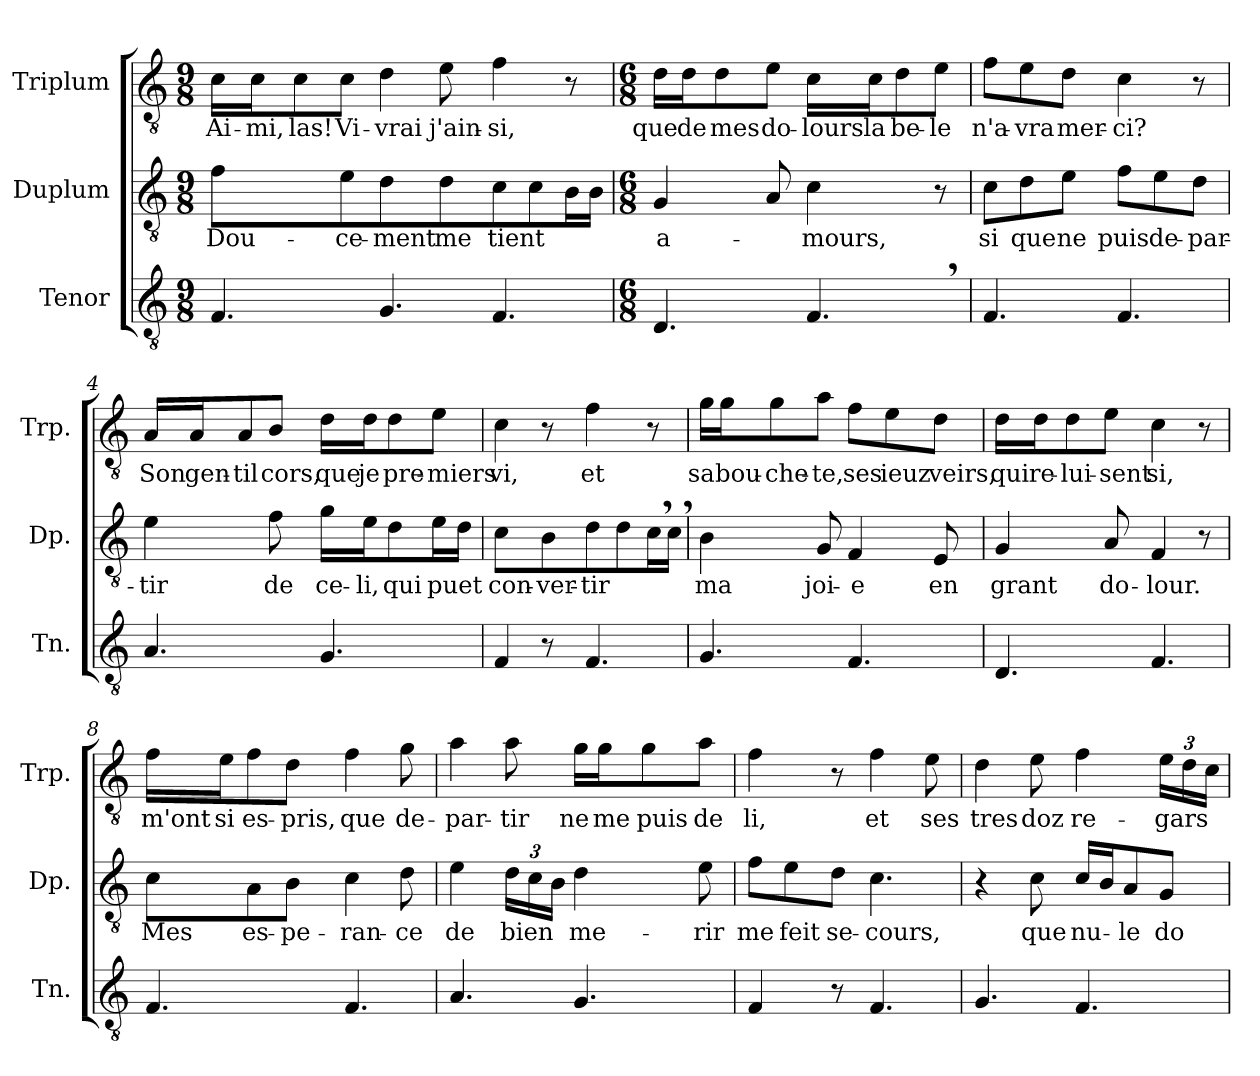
**kern	**kern	**text	**kern	**text
*part3	*part2	*part2	*part1	*part1
*staff3	*staff2	*staff2	*staff1	*staff1
*I"Tenor	*I"Duplum	*	*I"Triplum	*
*I'Tn.	*I'Dp.	*	*I'Trp.	*
*clefGv2	*clefGv2	*	*clefGv2	*
*k[]	*k[]	*	*k[]	*
*M9/8	*M9/8	*	*M9/8	*
=1	=1	=1	=1	=1
!	!	!LO:LY:b	!	!LO:LY:b
4.F/	4f\	Dou-	16c\LL	Ai-
!	!	!	!	!LO:LY:b
.	.	.	16c\J	-mi,
!	!	!	!	!LO:LY:b
.	.	.	8c\	las!
!	!	!LO:LY:b	!	!LO:LY:b
.	8e\	-ce-	8c\J	Vi-
!	!	!LO:LY:b	!	!LO:LY:b
4.G/	4d\	-ment	4d\	-vrai
!	!	!LO:LY:b	!	!LO:LY:b
.	8d\	me	8e\	j'ain-
!	!	!LO:LY:b	!	!LO:LY:b
4.F/	8c\L	tient	4f\	-si,
.	8c\	.	.	.
*	*tremolo	*	*	*
.	16B\	.	8r	.
.	16B\JJ	.	.	.
*	*Xtremolo	*	*	*
=2	=2	=2	=2	=2
*M6/8	*M6/8	*	*M6/8	*
!	!	!LO:LY:b	!	!LO:LY:b
4.D/	4G/	a-	16d\LL	que
!	!	!	!	!LO:LY:b
.	.	.	16d\J	de
!	!	!	!	!LO:LY:b
.	.	.	8d\	mes
!	!	!	!	!LO:LY:b
.	8A/	.	8e\J	do-
!	!	!LO:LY:b	!	!LO:LY:b
4.F,/	4c\	-mours,	16c\LL	-lours
!	!	!	!	!LO:LY:b
.	.	.	16c\J	la
!	!	!	!	!LO:LY:b
.	.	.	8d\	be-
!	!	!	!	!LO:LY:b
.	8r	.	8e\J	-le
=3	=3	=3	=3	=3
!	!	!LO:LY:b	!	!LO:LY:b
4.F/	8c\L	si	8f\L	n'a-
!	!	!LO:LY:b	!	!LO:LY:b
.	8d\	que	8e\	-vra
!	!	!LO:LY:b	!	!LO:LY:b
.	8e\J	ne	8d\J	mer-
!	!	!LO:LY:b	!	!LO:LY:b
4.F/	8f\L	puis	4c\	-ci?
!	!	!LO:LY:b	!	!
.	8e\	de-	.	.
!	!	!LO:LY:b	!	!
.	8d\J	-par-	8r	.
!!LO:LB:g=z
=4	=4	=4	=4	=4
!	!	!LO:LY:b	!	!LO:LY:b
4.A/	4e\	-tir	16A/LL	Son
!	!	!	!	!LO:LY:b
.	.	.	16A/J	gen-
!	!	!	!	!LO:LY:b
.	.	.	8A/	-til
!	!	!LO:LY:b	!	!LO:LY:b
.	8f\	de	8B/J	cors,
!	!	!LO:LY:b	!	!LO:LY:b
4.G/	16g\LL	ce-	16d\LL	que
!	!	!LO:LY:b	!	!LO:LY:b
.	16e\J	-li,	16d\J	je
!	!	!LO:LY:b	!	!LO:LY:b
.	8d\	qui	8d\	pre-
!	!	!LO:LY:b	!	!LO:LY:b
.	16e\L	puet	8e\J	-miers
.	16d\JJ	.	.	.
=5	=5	=5	=5	=5
!	!	!LO:LY:b	!	!LO:LY:b
4F/	4c\	con-	4c\	vi,
!	!	!LO:LY:b	!	!
8r	8B\	-ver-	8r	.
!	!	!LO:LY:b	!	!LO:LY:b
4.F/	8d\L	-tir	4f\	et
.	8d\	.	.	.
*	*tremolo	*	*	*
.	16c,\	.	8r	.
.	16c,\JJ	.	.	.
*	*Xtremolo	*	*	*
=6	=6	=6	=6	=6
!	!	!LO:LY:b	!	!LO:LY:b
4.G/	4B\	ma	16g\LL	sa
!	!	!	!	!LO:LY:b
.	.	.	16g\J	bou-
!	!	!	!	!LO:LY:b
.	.	.	8g\	-che-
!	!	!LO:LY:b	!	!LO:LY:b
.	8G/	joi-	8a\J	-te,
!	!	!LO:LY:b	!	!LO:LY:b
4.F/	4F/	-e	8f\L	ses
!	!	!	!	!LO:LY:b
.	.	.	8e\	ieuz
!	!	!LO:LY:b	!	!LO:LY:b
.	8E/	en	8d\J	veirs,
=7	=7	=7	=7	=7
!	!	!LO:LY:b	!	!LO:LY:b
4.D/	4G/	grant	16d\LL	qui
!	!	!	!	!LO:LY:b
.	.	.	16d\J	re-
!	!	!	!	!LO:LY:b
.	.	.	8d\	-lui-
!	!	!LO:LY:b	!	!LO:LY:b
.	8A/	do-	8e\J	-sent
!	!	!LO:LY:b	!	!LO:LY:b
4.F/	4F/	-lour.	4c\	si,
.	8r	.	8r	.
!!LO:LB:g=z
=8	=8	=8	=8	=8
!	!	!LO:LY:b	!	!LO:LY:b
4.F/	8c\L	Mes	16f\LL	m'ont
!	!	!	!	!LO:LY:b
.	.	.	16e\J	si
!	!	!LO:LY:b	!	!LO:LY:b
.	8A\	es-	8f\	es-
!	!	!LO:LY:b	!	!LO:LY:b
.	8B\J	-pe-	8d\J	-pris,
!	!	!LO:LY:b	!	!LO:LY:b
4.F/	4c\	-ran-	4f\	que
!	!	!LO:LY:b	!	!LO:LY:b
.	8d\	-ce	8g\	de-
=9	=9	=9	=9	=9
!	!	!LO:LY:b	!	!LO:LY:b
4.A/	4e\	de	4a\	-par-
*	*Xbrackettup	*	*	*
!	!	!LO:LY:b	!	!LO:LY:b
.	24d\LL	bien	8a\	-tir
.	24c\	.	.	.
.	24B\JJ	.	.	.
!	!	!LO:LY:b	!	!LO:LY:b
4.G/	4d\	me-	16g\LL	ne
!	!	!	!	!LO:LY:b
.	.	.	16g\J	me
!	!	!	!	!LO:LY:b
.	.	.	8g\	puis
!	!	!LO:LY:b	!	!LO:LY:b
.	8e\	-rir	8a\J	de
=10	=10	=10	=10	=10
!	!	!LO:LY:b	!	!LO:LY:b
4F/	8f\L	me	4f\	li,
!	!	!LO:LY:b	!	!
.	8e\	feit	.	.
!	!	!LO:LY:b	!	!
8r	8d\J	se-	8r	.
!	!	!LO:LY:b	!	!LO:LY:b
4.F/	4.c\	-cours,	4f\	et
!	!	!	!	!LO:LY:b
.	.	.	8e\	ses
=11	=11	=11	=11	=11
!	!	!	!	!LO:LY:b
4.G/	4r	.	4d\	tres
!	!	!LO:LY:b	!	!LO:LY:b
.	8c\	que	8e\	doz
!	!	!LO:LY:b	!	!LO:LY:b
4.F/	16c/LL	nu-	4f\	re-
.	16B/J	.	.	.
!	!	!LO:LY:b	!	!
.	8A/	-le	.	.
!	!	!LO:LY:b	!	!
*	*	*	*Xbrackettup	*
!	!	!	!	!LO:LY:b
.	8G/J	do-	24e\LL	-gars
.	.	.	24d\	.
.	.	.	24c\JJ	.
=	=	=	=	=
*-	*-	*-	*-	*-
